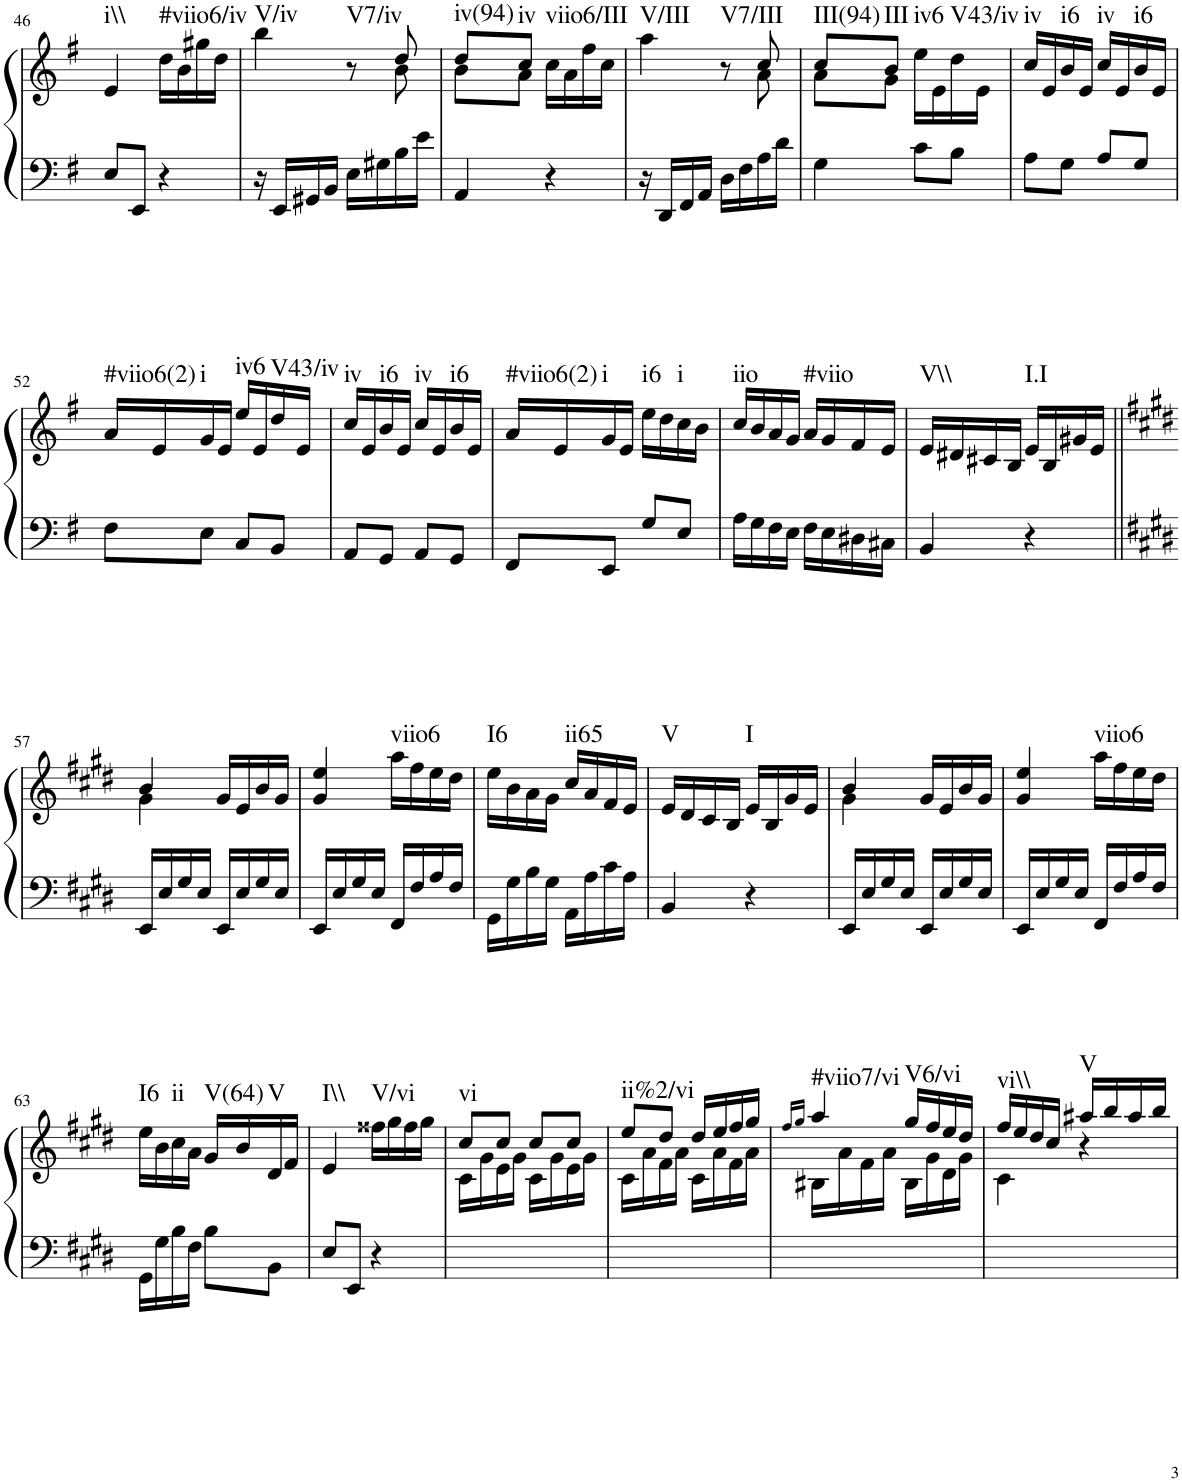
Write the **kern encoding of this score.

**kern	**kern	**harte
*part1	*part1	*part1
*staff2	*staff1	*
*I"Piano	*	*
*I'Pno.	*	*
!!LO:PB:g=z
*clefF4	*clefG2	*
*k[f#]	*k[f#]	*
*M2/4	*M2/4	*
=46	=46	=46
!	!	!LO:H:kt=i\\
8E/L	4e/	N
8EE/J	.	.
!	!	!LO:H:kt=#viio6/iv
4r	16dd\LL	N
.	16b\	.
.	16gg#X\	.
.	16dd\JJ	.
=47	=47	=47
*	*^	*
!	!	!	!LO:H:kt=V/iv
16r	4bb\	4.ryy	N
16EE/LL	.	.	.
16GG#X/	.	.	.
16BB/JJ	.	.	.
!	!	!	!LO:H:kt=V7/iv
16E\LL	8r	.	N
16G#X\	.	.	.
16B\	8dd/	8b\	.
16e\JJ	.	.	.
=48	=48	=48	=48
!	!	!	!LO:H:kt=iv(94)
4AA/	8dd/L	8b\L	N
!	!	!	!LO:H:kt=iv
.	8cc/J	8a\J	N
!	!	!	!LO:H:kt=viio6/III
4r	16cc\LL	4ryy	N
.	16a\	.	.
.	16ff#\	.	.
.	16cc\JJ	.	.
=49	=49	=49	=49
!	!	!	!LO:H:kt=V/III
16r	4aa\	4.ryy	N
16DD/LL	.	.	.
16FF#/	.	.	.
16AA/JJ	.	.	.
!	!	!	!LO:H:kt=V7/III
16D\LL	8r	.	N
16F#\	.	.	.
16A\	8cc/	8a\	.
16d\JJ	.	.	.
=50	=50	=50	=50
!	!	!	!LO:H:kt=III(94)
4G\	8cc/L	8a\L	N
!	!	!	!LO:H:kt=III
.	8b/J	8g\J	N
!	!	!	!LO:H:kt=iv6
8c\L	16ee\LL	4ryy	N
.	16e\	.	.
!	!	!	!LO:H:kt=V43/iv
8B\J	16dd\	.	N
.	16e\JJ	.	.
*	*v	*v	*
=51	=51	=51
!	!	!LO:H:kt=iv
8A\L	16cc/LL	N
.	16e/	.
!	!	!LO:H:kt=i6
8G\J	16b/	N
.	16e/JJ	.
!	!	!LO:H:kt=iv
8A/L	16cc/LL	N
.	16e/	.
!	!	!LO:H:kt=i6
8G/J	16b/	N
.	16e/JJ	.
!!LO:LB:g=z
=52	=52	=52
!	!	!LO:H:kt=#viio6(2)
8F#\L	16a/LL	N
.	16e/	.
!	!	!LO:H:kt=i
8E\J	16g/	N
.	16e/JJ	.
!	!	!LO:H:kt=iv6
8C/L	16ee/LL	N
.	16e/	.
!	!	!LO:H:kt=V43/iv
8BB/J	16dd/	N
.	16e/JJ	.
=53	=53	=53
!	!	!LO:H:kt=iv
8AA/L	16cc/LL	N
.	16e/	.
!	!	!LO:H:kt=i6
8GG/J	16b/	N
.	16e/JJ	.
!	!	!LO:H:kt=iv
8AA/L	16cc/LL	N
.	16e/	.
!	!	!LO:H:kt=i6
8GG/J	16b/	N
.	16e/JJ	.
=54	=54	=54
!	!	!LO:H:kt=#viio6(2)
8FF#/L	16a/LL	N
.	16e/	.
!	!	!LO:H:kt=i
8EE/J	16g/	N
.	16e/JJ	.
!	!	!LO:H:kt=i6
8G/L	16ee\LL	N
.	16dd\	.
!	!	!LO:H:kt=i
8E/J	16cc\	N
.	16b\JJ	.
=55	=55	=55
!	!	!LO:H:kt=iio
16A\LL	16cc/LL	N
16G\	16b/	.
16F#\	16a/	.
16E\JJ	16g/JJ	.
!	!	!LO:H:kt=#viio
16F#\LL	16a/LL	N
16E\	16g/	.
16D#X\	16f#/	.
16C#X\JJ	16e/JJ	.
=56	=56	=56
!	!	!LO:H:kt=V\\
4BB/	16e/LL	N
.	16d#X/	.
.	16c#X/	.
.	16B/JJ	.
!	!	!LO:H:kt=I.I
4r	16e/LL	N
.	16B/	.
.	16g#X/	.
.	16e/JJ	.
!!LO:LB:g=z
=57||	=57||	=57||
*k[f#c#g#d#]	*k[f#c#g#d#]	*
*	*^	*
16EE/LL	4b/	4g#\	.
16E/	.	.	.
16G#/	.	.	.
16E/JJ	.	.	.
16EE/LL	16g#/LL	4ryy	.
16E/	16e/	.	.
16G#/	16b/	.	.
16E/JJ	16g#/JJ	.	.
*	*v	*v	*
=58	=58	=58
16EE/LL	4g#/ 4ee/	.
16E/	.	.
16G#/	.	.
16E/JJ	.	.
!	!	!LO:H:kt=viio6
16FF#/LL	16aa\LL	N
16F#/	16ff#\	.
16A/	16ee\	.
16F#/JJ	16dd#\JJ	.
=59	=59	=59
!	!	!LO:H:kt=I6
16GG#\LL	16ee\LL	N
16G#\	16b\	.
16B\	16a\	.
16G#\JJ	16g#\JJ	.
!	!	!LO:H:kt=ii65
16AA\LL	16cc#/LL	N
16A\	16a/	.
16c#\	16f#/	.
16A\JJ	16e/JJ	.
=60	=60	=60
!	!	!LO:H:kt=V
4BB/	16e/LL	N
.	16d#/	.
.	16c#/	.
.	16B/JJ	.
!	!	!LO:H:kt=I
4r	16e/LL	N
.	16B/	.
.	16g#/	.
.	16e/JJ	.
=61	=61	=61
*	*^	*
16EE/LL	4b/	4g#\	.
16E/	.	.	.
16G#/	.	.	.
16E/JJ	.	.	.
16EE/LL	16g#/LL	4ryy	.
16E/	16e/	.	.
16G#/	16b/	.	.
16E/JJ	16g#/JJ	.	.
*	*v	*v	*
=62	=62	=62
16EE/LL	4g#/ 4ee/	.
16E/	.	.
16G#/	.	.
16E/JJ	.	.
!	!	!LO:H:kt=viio6
16FF#/LL	16aa\LL	N
16F#/	16ff#\	.
16A/	16ee\	.
16F#/JJ	16dd#\JJ	.
!!LO:LB:g=z
=63	=63	=63
!	!	!LO:H:kt=I6
16GG#\LL	16ee\LL	N
16G#\	16b\	.
!	!	!LO:H:kt=ii
16B\	16cc#\	N
16F#\JJ	16a\JJ	.
!	!	!LO:H:kt=V(64)
8B\L	16g#/LL	N
.	16b/	.
!	!	!LO:H:kt=V
8BB\J	16d#/	N
.	16f#/JJ	.
=64	=64	=64
!	!	!LO:H:kt=I\\
8E/L	4e/	N
8EE/J	.	.
!	!	!LO:H:kt=V/vi
4r	16ff##X\LL	N
.	16gg#\	.
.	16ff##\	.
.	16gg#\JJ	.
=65	=65	=65
*	*^	*
!	!	!	!LO:H:kt=vi
2ryy	8cc#/L	16c#\LL	N
.	.	16g#\	.
.	8cc#/J	16e\	.
.	.	16g#\JJ	.
.	8cc#/L	16c#\LL	.
.	.	16g#\	.
.	8cc#/J	16e\	.
.	.	16g#\JJ	.
=66	=66	=66	=66
!	!	!	!LO:H:kt=ii%2/vi
2ryy	8ee/L	16c#\LL	N
.	.	16a\	.
.	8dd#/J	16f#\	.
.	.	16a\JJ	.
.	16dd#/LL	16c#\LL	.
.	16ee/	16a\	.
.	16ff#/	16f#\	.
.	16gg#/JJ	16a\JJ	.
=67	=67	=67	=67
.	16qff#/LL	.	.
.	16qgg#/JJ	.	.
!	!	!	!LO:H:kt=#viio7/vi
2ryy	4aa/	16B#X\LL	N
.	.	16a\	.
.	.	16f#\	.
.	.	16a\JJ	.
!	!	!	!LO:H:kt=V6/vi
.	16gg#/LL	16B#\LL	N
.	16ff#/	16g#\	.
.	16ee/	16d#\	.
.	16dd#/JJ	16g#\JJ	.
=68	=68	=68	=68
!	!	!	!LO:H:kt=vi\\
4ryy	16ff#/LL	4c#\	N
.	16ee/	.	.
.	16dd#/	.	.
.	16cc#/JJ	.	.
!	!	!	!LO:H:kt=V
4r	16aa#X/LL	4ryy	N
.	16bb/	.	.
.	16aa#/	.	.
.	16bb/JJ	.	.
*	*v	*v	*
=	=	=
*-	*-	*-
